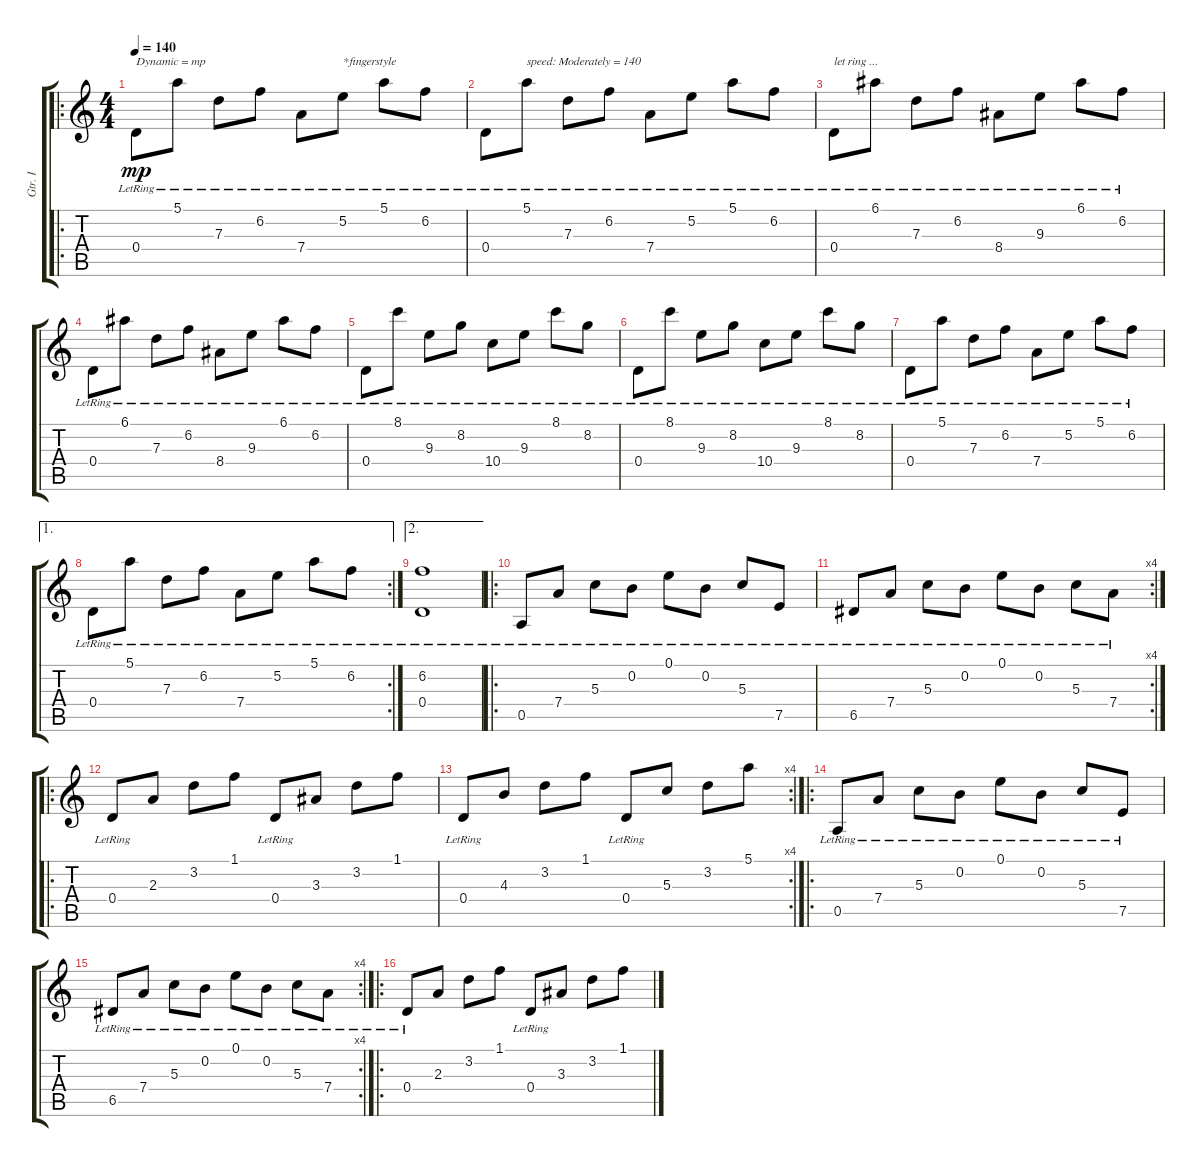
\track ("Gtr. I" "Gtr. I") {instrument distortionguitar}
\staff {score tabs}
\tuning (E4 B3 G3 D3 A2 E2) {hide}
\ro
\ts (4 4)
\tempo 140
\clef g2
\ks c
0.4{lr}.8{txt "Dynamic = mp" dy mp instrument electricguitarclean} 5.1{lr}.8 7.3{lr}.8 6.2{lr}.8 7.4{lr}.8 5.2{lr}.8{txt "*fingerstyle"} 5.1{lr}.8 6.2{lr}.8 |
0.4{lr}.8{instrument electricguitarclean} 5.1{lr}.8{txt "speed: Moderately = 140"} 7.3{lr}.8 6.2{lr}.8 7.4{lr}.8 5.2{lr}.8 5.1{lr}.8 6.2{lr}.8 |
0.4{lr}.8{txt "let ring ..." instrument electricguitarclean} 6.1{lr}.8 7.3{lr}.8 6.2{lr}.8 8.4{lr}.8 9.3{lr}.8 6.1{lr}.8 6.2{lr}.8 |
0.4{lr}.8{instrument electricguitarclean} 6.1{lr}.8 7.3{lr}.8 6.2{lr}.8 8.4{lr}.8 9.3{lr}.8 6.1{lr}.8 6.2{lr}.8 |
0.4{lr}.8{instrument electricguitarclean} 8.1{lr}.8 9.3{lr}.8 8.2{lr}.8 10.4{lr}.8 9.3{lr}.8 8.1{lr}.8 8.2{lr}.8 |
0.4{lr}.8{instrument electricguitarclean} 8.1{lr}.8 9.3{lr}.8 8.2{lr}.8 10.4{lr}.8 9.3{lr}.8 8.1{lr}.8 8.2{lr}.8 |
0.4{lr}.8{instrument electricguitarclean} 5.1{lr}.8 7.3{lr}.8 6.2{lr}.8 7.4{lr}.8 5.2{lr}.8 5.1{lr}.8 6.2{lr}.8 |
\ae 1
\rc 2
0.4{lr}.8{instrument electricguitarclean} 5.1{lr}.8 7.3{lr}.8 6.2{lr}.8 7.4{lr}.8 5.2{lr}.8 5.1{lr}.8 6.2{lr}.8 |
\ae 2
(6.2{lr} 0.4{lr}).1{instrument electricguitarclean} |
\ro
0.5{lr}.8{instrument electricguitarclean} 7.4{lr}.8 5.3{lr}.8 0.2{lr}.8 0.1{lr}.8 0.2{lr}.8 5.3{lr}.8 7.5{lr}.8 |
\rc 4
6.5{lr}.8{instrument electricguitarclean} 7.4{lr}.8 5.3{lr}.8 0.2{lr}.8 0.1{lr}.8 0.2{lr}.8 5.3{lr}.8 7.4{lr}.8 |
\ro
0.4{lr}.8{instrument electricguitarclean} 2.3.8 3.2.8 1.1.8 0.4{lr}.8 3.3.8 3.2.8 1.1.8 |
\rc 4
0.4{lr}.8{instrument electricguitarclean} 4.3.8 3.2.8 1.1.8 0.4{lr}.8 5.3.8 3.2.8 5.1.8 |
\ro
0.5{lr}.8{instrument electricguitarclean} 7.4{lr}.8 5.3{lr}.8 0.2{lr}.8 0.1{lr}.8 0.2{lr}.8 5.3{lr}.8 7.5{lr}.8 |
\rc 4
6.5{lr}.8{instrument electricguitarclean} 7.4{lr}.8 5.3{lr}.8 0.2{lr}.8 0.1{lr}.8 0.2{lr}.8 5.3{lr}.8 7.4{lr}.8 |
\ro
0.4{lr}.8{instrument electricguitarclean} 2.3.8 3.2.8 1.1.8 0.4{lr}.8 3.3.8 3.2.8 1.1.8
